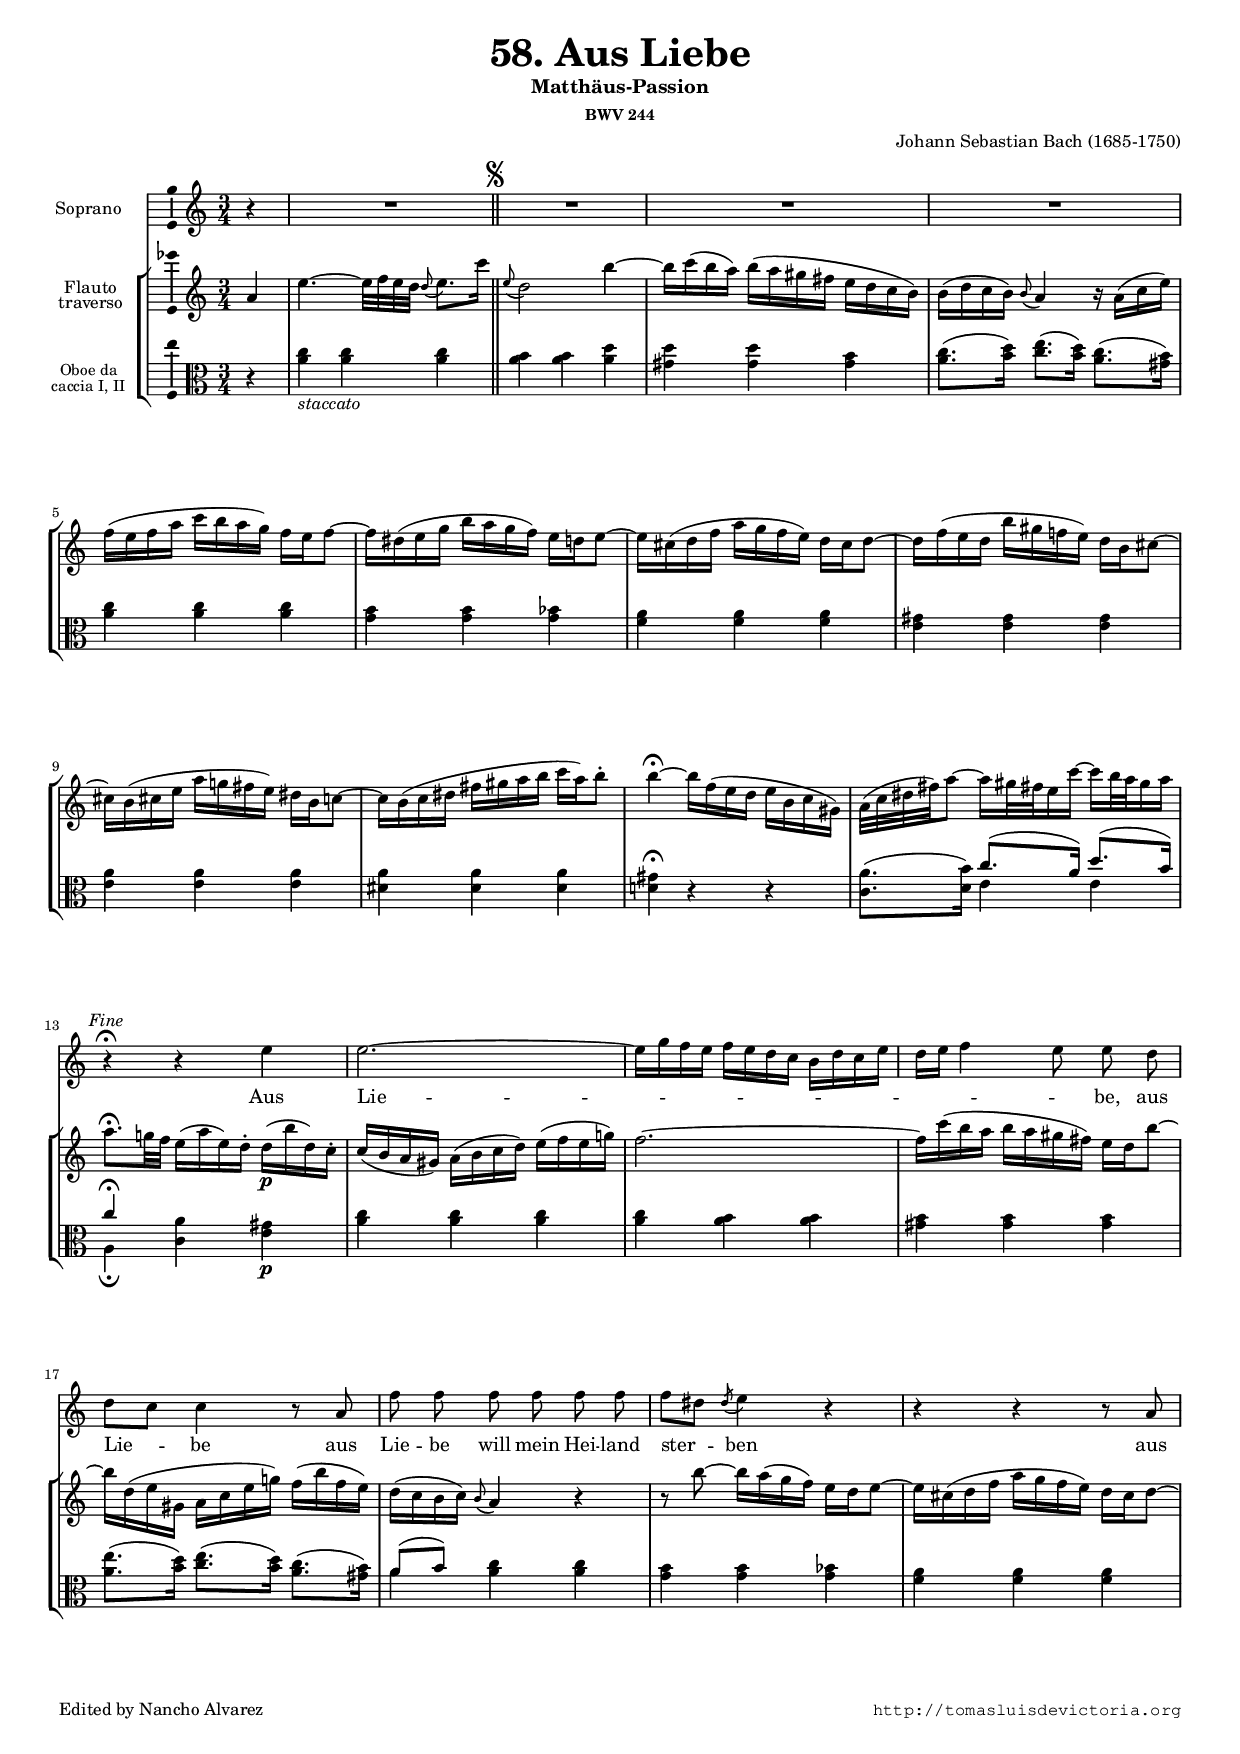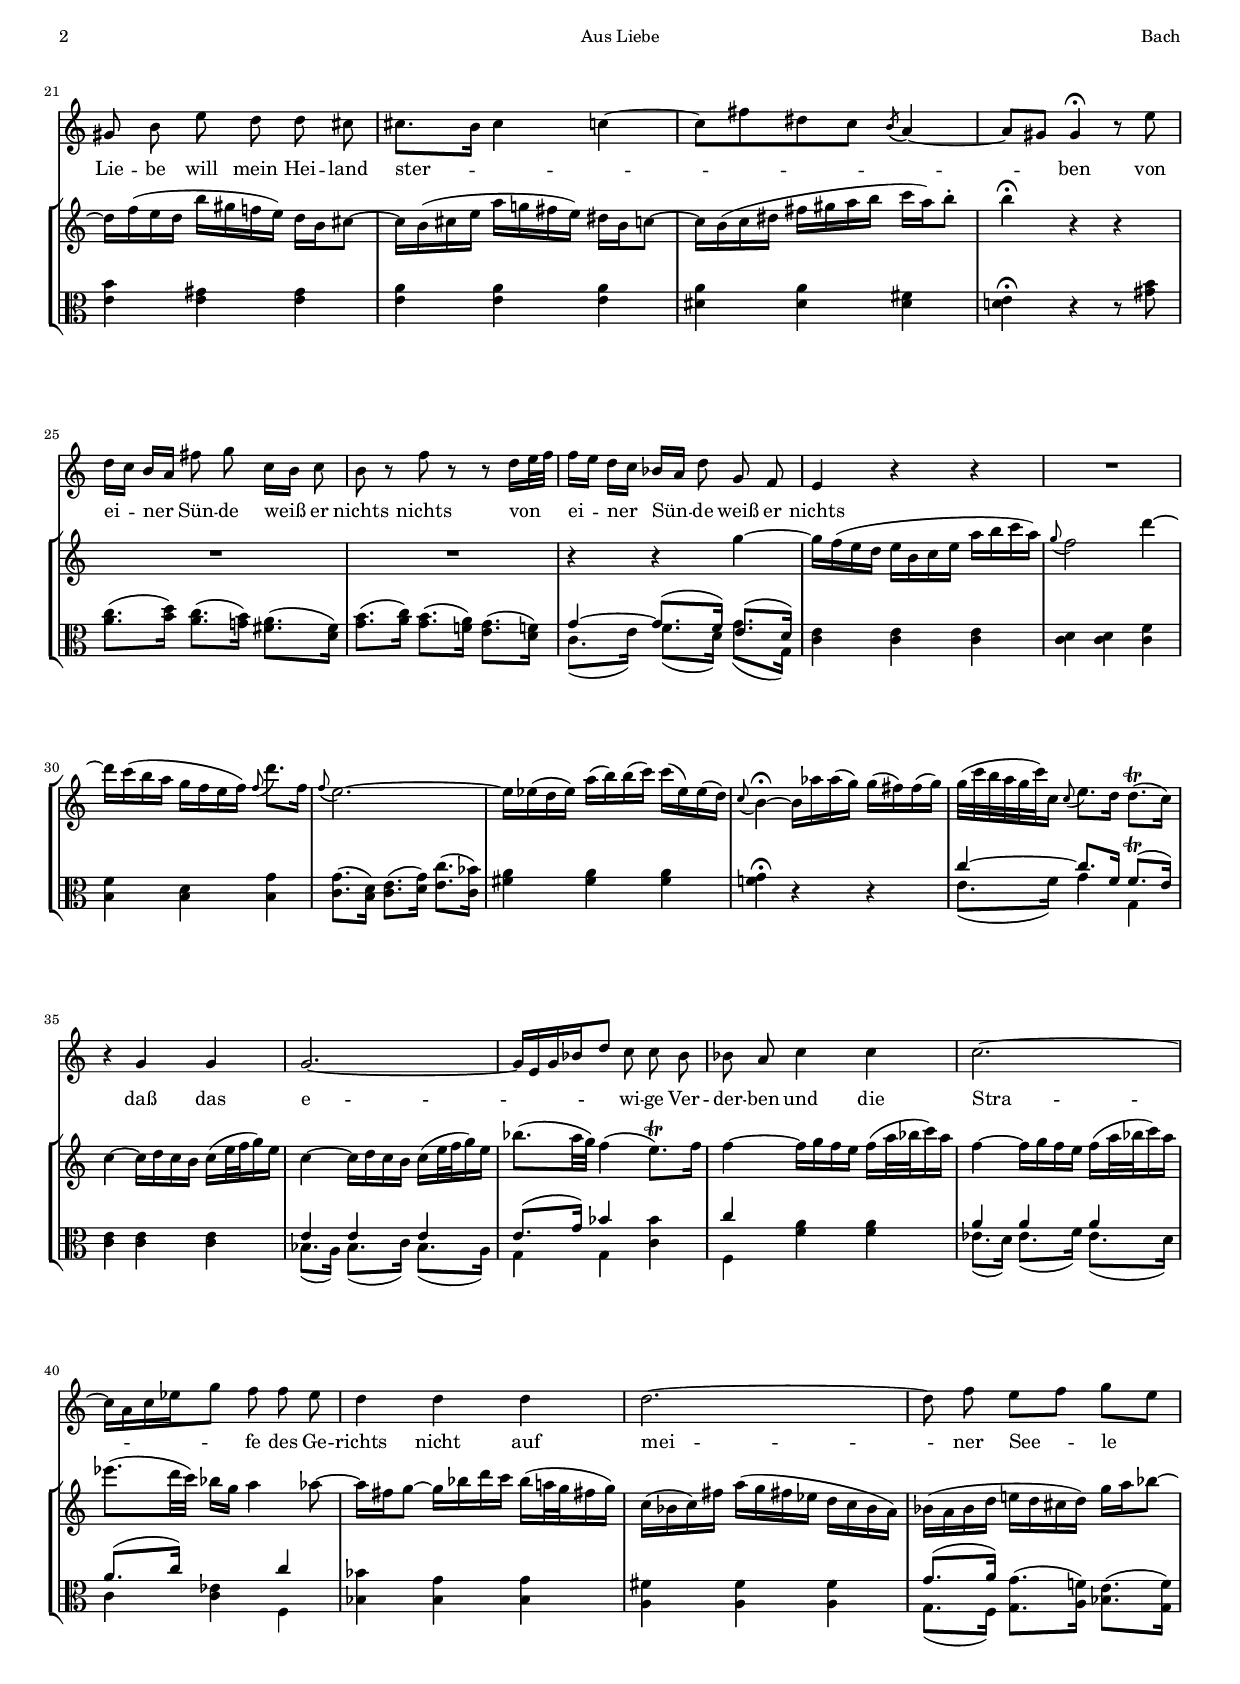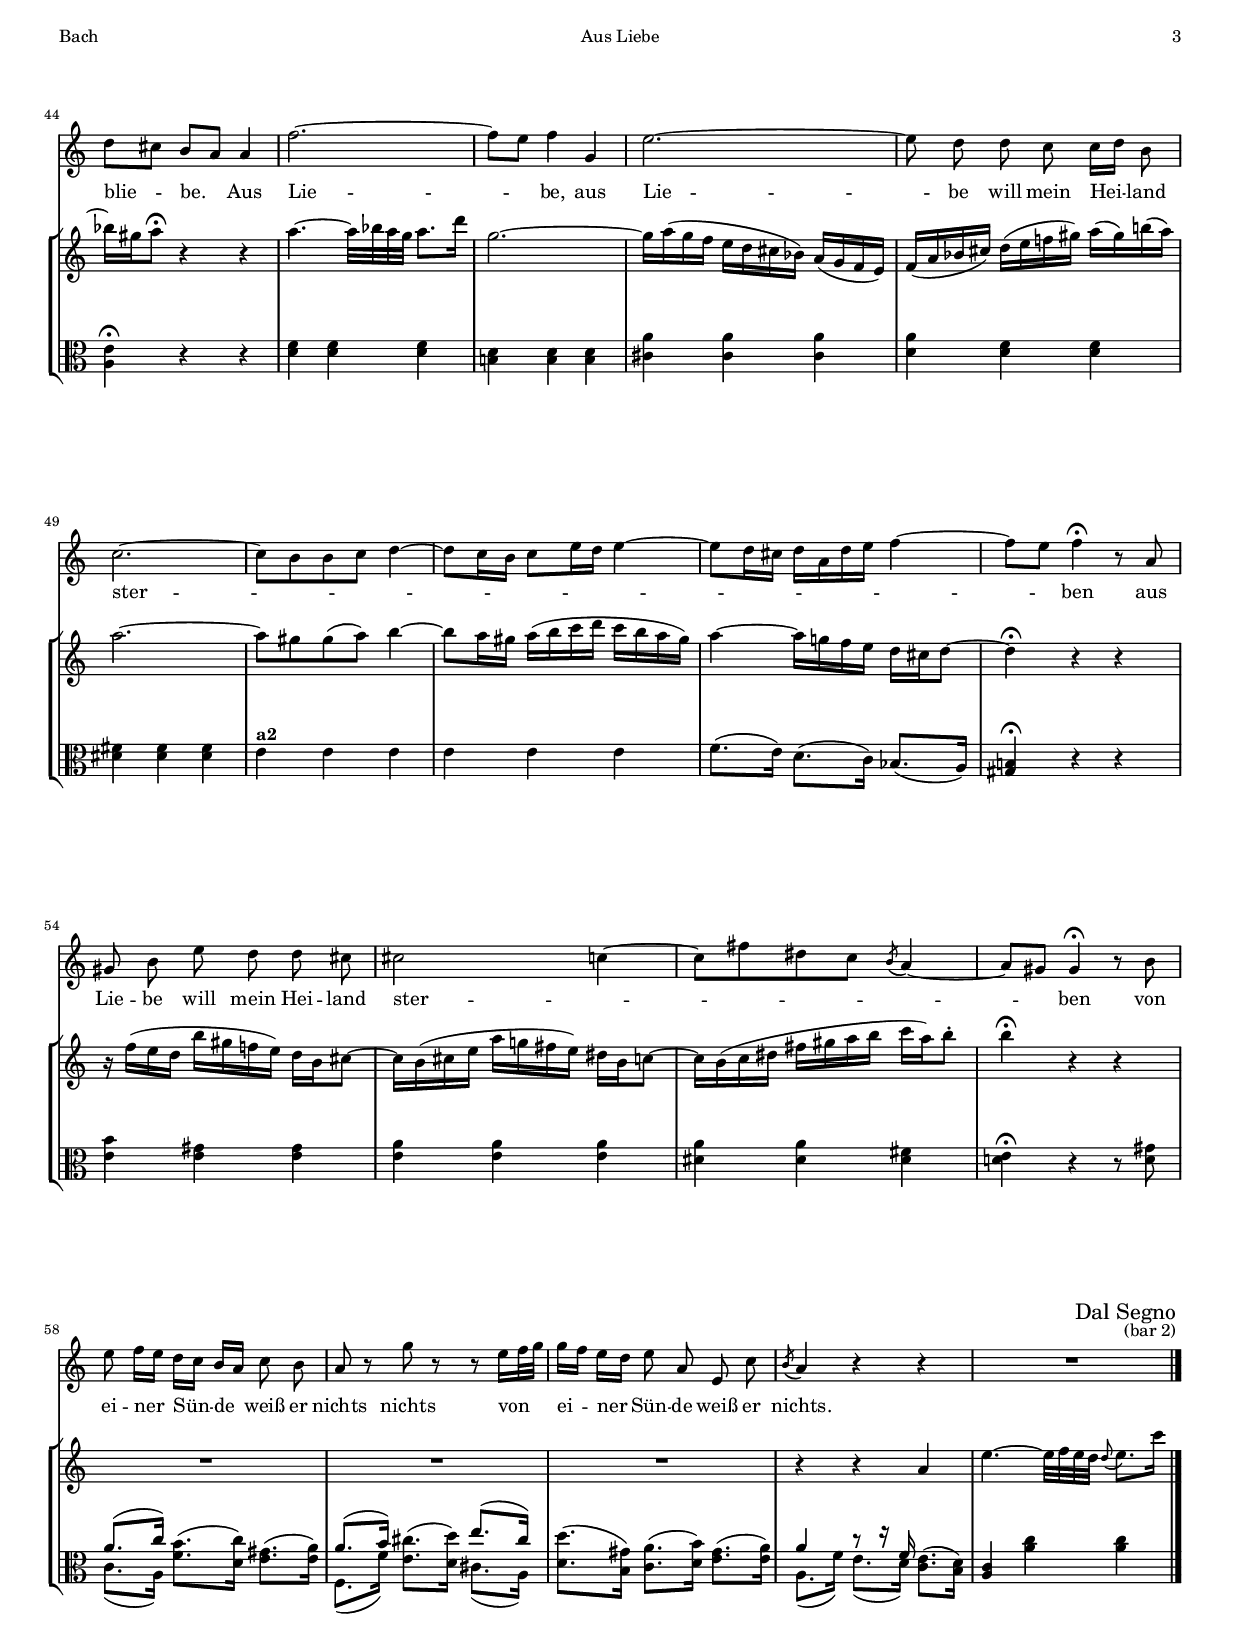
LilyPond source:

\version "2.18.0"

#(set-default-paper-size "a4")
#(set-global-staff-size 15.0)
#(ly:set-option 'point-and-click #f)

italicas=\override LyricText.font-shape = #'italic
rectas=\override LyricText.font-shape = #'upright
ss=\once \set suggestAccidentals = ##t
mtempo={\tempo 4 = 52}
pfermata=\markup{"(" \musicglyph #"scripts.ufermata" ")"}

htitle="Aus Liebe"
hcomposer="Bach"

\header {
	title=\markup{\fontsize #3 "58. Aus Liebe"}
	subtitle="Matthäus-Passion"
        subsubtitle=\markup{"BWV 244" \vspace #0 }
        composer="Johann Sebastian Bach (1685-1750)"
       %opus="(-)"
	%poet=\markup{}
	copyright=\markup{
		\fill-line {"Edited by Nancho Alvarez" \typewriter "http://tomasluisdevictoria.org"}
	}
%	tagline=""
}

global={
  \compressFullBarRests
  \key c \major \time 3/4 \partial 4 \skip 4
  \skip 1*3/4 \bar "||"
  \mark \markup{\smaller \musicglyph #"scripts.segno"}
  \grace s8
  \skip 1*3/4*61 \bar "|."
  \override Score.RehearsalMark.self-alignment-X=#right
  \override Score.RehearsalMark.padding = #1.5
  \mark \markup{\right-column{"Dal Segno" \fontsize #-2 "(bar 2)"}}

}


soprano=\relative c''{
        \set autoBeaming=##f
        r4
        R1*3/4
        R1*3/4*11
        \once \override TextScript.X-offset = #-2
        s4*0^\markup{\center-column{\raise #-1 \italic "Fine" \fermata }}
        r4 r e
        e2. ~
        e16[ g f e] f[ e d c] b[ d c e]
        d[ e] f4 e8 e8 d
        d8[ c] c4 r8 a
        f' f f f f f
        f[ dis] \acciaccatura{dis8} e4 r
        r4 r r8 a,
        gis b e d d cis
        cis8.[ b16] cis4 c ~
        c8[ fis dis c] \acciaccatura{b8} a4 ~
        a8[ gis] gis4^\fermata r8 e'
        d16[ c] b[ a] fis'8 g c,16[ b] c8
        b r f' r r d16[ e32 f]
        f16[ e] d[ c] bes[ a] d8 g, f
        e4 r r
        R1*3/4*6
        r4 g g
        g2. ~
        g16[ e g bes d8] c8 c bes
        bes a c4 c
        c2. ~
        c16[ a c ees g8] f f ees
        d4 d d
        d2. ~
        d8 f e[ f] g[ e]
        d[ cis] b[ a] a4
        f'2. ~
        f8[ e] f4 g,
        e'2. ~
        e8 d d c c16[ d] b8
        c2. ~
        c8[ b b c] d4 ~
        d8[ c16 b] c8[ e16 d] e4 ~
        e8[ d16 cis] d[ a d e] f4 ~
        f8[ e] f4^\fermata r8 a,
        gis8 b e d d cis
        cis2 c4 ~
        c8[ fis dis c] \acciaccatura{b8} a4 ~
        a8[ gis] gis4^\fermata r8 b
        e f16[ e] d[ c] b[ a] c8 b
        a8 r8 g' r r e16[ f32 g]
        g16[ f] e16[ d] e8 a, e c'
        \acciaccatura{b8} a4 r4 r4
        R1*3/4
	}

flauta = \relative c'' {
  \set autoBeaming=##t
  a4 e'4. ~ e32 f e d \appoggiatura{d8} e8. c'16
  \appoggiatura{e,8}
  d2 b'4 ~
  b16 c( b a) b( a gis fis e d c b)
  b16( d c b) \appoggiatura{b8} a4 r16 a( c e)
  f( e f a c b a g) f e f8 ~
  f16 dis( e g b a g f) e d e8 ~
  e16 cis( d f a g f e) d16 cis d8 ~
  d16 f( e d b' gis f! e) d b cis8 ~
  cis16 b( cis e a g! fis e) dis b c8 ~
  c16 b( c dis fis gis a b c a) b8-.
  b4^\fermata ~ b16 f( e d e b c gis)
  a32( c dis fis) a8 ~ a16 gis32 fis! e16 c' ~ c b32 a gis16 a
  \once \override TextScript.X-offset = #-2
  a8.^\fermata g!32 f e16( a e) d-. d(-\p b' d,) c-.
  c16( b a gis) a( b c d) e( f e g!)
  f2. ~
  f16 c'( b a b a gis fis) e d b'8 ~
  b16 d,( e gis, a c e g!) f( b f e)
  d( c b c) \appoggiatura b8 a4 r4
  r8 b' ~ b16 a( g f) e d e8 ~
  e16 cis( d f a g f e) d cis d8 ~
  d16 f( e d b' gis f! e) d b cis8 ~
  cis16 b( cis e a g! fis e) dis b c8 ~
  c16 b( c dis fis gis a b c a) b8-.
  b4^\fermata r4 r
  R1*3/4*2
  r4 r g ~
  g16 f( e d e b c e a b c a)
  % g16 f( e d e c e g a b c a) en BWV
  \appoggiatura g8 f2 d'4 ~
  d16 c( b a g f e f) \appoggiatura f8 d'8. f,16
  \appoggiatura f8 e2. ~
  e16 ees( d ees) a( b) b( c) c( ees,) ees( d)
  \appoggiatura c8 b4^\fermata ~ b16 aes' aes( g) g( fis) fis( g)
  g32( c b a g c) c,16 \appoggiatura c8 e8. d16 d8.^\trill( c16)
  c4 ~ c16 d c b c( e32 f g16) e
  c4 ~ c16 d c b c( e32 f g16) e
  bes'8.( a32 g) f4( e8.)^\trill f16
  f4 ~ f16 g f e f( a32 bes c16) a
  f4 ~ f16 g f e f( a32 bes c16) a
  ees'8.( d32 c) bes16 g a4 aes8 ~
  aes16 fis g8 ~ g16 bes d c bes( a32 g fis!16 g)
  c,( bes c) fis a( g fis! ees d c bes a)
  bes( a bes d e! d cis d) g a bes8 ~
  bes16 gis a8^\fermata r4 r
  a4. ~ a32 bes a g a8. d16
  g,2. ~
  g16 a( g f e d cis bes) a( g f e)
  f16( a bes cis) d( e f! gis) a( gis) b!( a)
  a2. ~
  a8 gis gis( a) b4 ~
  b8 a16 gis a( b c d c b a gis)
  a4 ~ a16 g! f e d cis d8 ~
  d4^\fermata r r
  r16 f( e d b' gis f! e) d b cis8 ~
  cis16 b( cis e a g! fis e) dis b c8 ~
  c16 b( c dis fis gis a b c a) b8-.
  b4^\fermata r r
  R1*3/4*3
  r4 r a,
  e'4. ~ e32 f e d \appoggiatura d8 e8. c'16
}

oboeuno=\relative c''{
  \set autoBeaming=##t
  r4
  c4_\markup{\italic "staccato"} c c
  b4 b d
  d d b
  c8.( d16) e8.( d16) c8.( b16)
  c4 c c
  b b bes
  a a a
  gis gis gis
  a a a
  a a a
  gis^\fermata r r
  a8.( b16) c8.( a16) d8.( b16)
  c4^\fermata a gis-\p
  c c c
  c b b
  b b b
  e8.( d16) e8.( d16) c8.( b16)
  a8( b) c4 c
  b b bes
  a a a
  b gis gis
  a a a
  a a fis
  e4^\fermata r4 r8 b'
  c8.( d16) c8.( b16) a8.( fis16)
  b8.( c16) b8.( a16) g8.( f!16)
  g4 ~ g8.( f16) e8.( d16)
  e4 e e
  d d f
  f d g
  g8.( d16) e8.( g16) c8.( bes16)
  a4 a a
  g^\fermata r r
  c4 ~ c8. f,16 f8.^\trill( e16)
  e4 e e
  e e e
  e8.( g16) bes4 bes
  c a a
  a a a
  a8.( c16) ees,4 c'
  bes4 g g 
  fis fis fis
  g8.( a16) g8.( f!16) e8.( f16)
  e4^\fermata r r
  f f f
  d d d
  a' a a
  a f f
  fis fis fis
  e e e 
  e e e
  f8.( e16) d8.( c16) bes8.( a16)
  b!4^\fermata r4 r
  b'4 gis gis
  a a a
  a a fis
  e4^\fermata r4 r8 gis
  a8.( c16) b8.( c16) gis8.( a16)
  a8.( b16) cis8.( d16) e8.( cis16)
  d8.( gis,16) a8.( b16) gis8.( a16)
  a4 r8 r16 f16 e8.( d16)
  c4 c' c
}

oboedos=\relative c''{
  \set autoBeaming = ##t
  r4
  a a a %a4-\markup{\italic "staccato"} a a
  a a a
  gis gis gis
  a8.( b16) c8.( b16) a8.( gis16)
  a4 a a
  g g g
  f f f
  e e e
  e e e
  dis dis dis
  d!-\fermata r r
  c8.( d16) e4 e
  a,-\fermata c e-\p
  a a a
  a a a
  gis gis gis
  a8.( b16) c8.( b16) a8.( gis16)
  a4 a a
  g g g
  f f f
  e e e
  e e e
  dis dis dis
  d!-\fermata r4 r8 gis
  a8.( b16) a8.( g!16) fis8.( d16)
  g8.( a16) g8.( f!16) e8.( d16)
  c8.( e16) f8.( d16) g8.( g,16)
  c4 c c
  c c c
  b b b
  c8.( b16) c8.( d16) e8.( c16)
  fis4 fis fis
  f!-\fermata r r 
  e8.( f16) g4 g,
  c c c
  bes8.( a16) bes8.( c16) bes8.( a16)
  g4 g c
  f,4 f' f
  ees8.( d16) ees8.( f16) ees8.( d16)
  c4 c f,
  bes4 bes bes
  a a a
  g8.( f16) g8.( a16) bes8.( g16)
  a4-\fermata r r
  d d d 
  b! b b 
  cis cis cis
  d d d 
  dis dis dis
  e e e 
  e e e
  f8.( e16) d8.( c16) bes8.( a16)
  gis4-\fermata r4 r
  e'4 e e
  e e e
  dis dis dis
  d!-\fermata r4 r8 d
  c8.( a16) f'8.( d16) e8.( e16)
  f,8.( f'16) e8.( d16) cis8.( a16)
  d8.( b16) c8.( d16) e8.( e16)
  a,8.( f'16) e8.( d16) c8.( b16)
  a4 a' a
}


guia=\relative c'{

}


textosoprano=\lyricmode{
Aus Lie -- _ _ _ _ _ be,
aus Lie -- be
aus Lie -- be will mein Hei -- land ster -- ben
aus Lie -- be will mein Hei -- land ster -- _ _ _ ben
von ei -- ner Sün -- de weiß er nichts nichts
von ei -- ner Sün -- de weiß er nichts
daß das e -- wi -- ge Ver -- der -- ben
und die  Stra -- fe des Ge -- richts nicht
auf mei -- ner See -- le blie -- be.
Aus Lie -- be,
aus Lie -- be will mein Hei -- land ster -- _ _ _ _ _ ben
aus Lie -- be will mein Hei -- land ster -- _ _ ben
von ei -- ner Sün -- de weiß er nichts nichts
von ei -- ner Sün -- de weiß er nichts.
}



\score {\transpose c' c'{
<<
        \new Staff <<\global
	\new Voice="v5" {
		\set Staff.instrumentName="Soprano "
		\clef "treble"
		\soprano }
	\new Lyrics \lyricsto "v5" {\textosoprano }
	>>

\new StaffGroup << 
       \new Staff <<\global
	\new Voice="v1" {
		\set Staff.instrumentName=\markup{\center-column{"Flauto" \raise #1 "traverso"}}
		\clef "treble"
		\flauta }
	>> 
	\new Staff <<\global
	\new Voice="v2" {
		\set Staff.instrumentName=\markup{\smaller \center-column{"Oboe da " \raise #.6 "caccia I, II "}}
		\clef "alto"
		\partcombine \oboeuno \oboedos } 
	>>  

>> % StaffGroup

%{
	\new Staff \with{ 
      \remove Ambitus_engraver
      fontSize = #-3
      \override StaffSymbol #'staff-space = #(magstep -4)
      }<<\global
	\new Voice="v6" {
		\clef "treble"
		\guia }
	>>
%}

>>

	} % transpose

\layout{ 
	\context {\Lyrics 
		\override VerticalAxisGroup.staff-affinity = #UP
		\override VerticalAxisGroup.nonstaff-relatedstaff-spacing =
			#'((basic-distance . 0) (minimum-distance . 0) (padding . 1))
		\override LyricText.font-size = #1.2
		\override LyricHyphen.minimum-distance = #0.5
	}
	\context {\Score 
		tempoHideNote = ##t
		\override BarNumber.padding = #2 
	}
	\context {\Voice 
		%melismaBusyProperties = #'()
		%autoBeaming = ##f
	}
	\context {\Staff 
                \RemoveEmptyStaves %notablet
                %\override VerticalAxisGroup.remove-first = ##t
		\override VerticalAxisGroup.staff-staff-spacing =
			#'((basic-distance . 10) (minimum-distance . 0) (padding . 1))
		\consists Ambitus_engraver 
		\override LigatureBracket.padding = #1
	}
}

%\midi { \mtempo }

}


\paper{
	evenHeaderMarkup=\markup  \fill-line { \fromproperty #'page:page-number-string \htitle \hcomposer }
	oddHeaderMarkup= \markup  \fill-line { \on-the-fly #not-first-page \hcomposer \on-the-fly #not-first-page \htitle \on-the-fly #not-first-page \fromproperty #'page:page-number-string }
	%system-count=20
	%page-count = 2
	ragged-last-bottom = ##f
	indent=1.5\cm
	system-system-spacing =
	#'((basic-distance . 20) (minimum-distance . 0) (padding . 5))
	top-system-spacing = % header
	#'((basic-distance . 12) (minimum-distance . 0) (padding . 0))
	last-bottom-spacing = % footer
	#'((basic-distance . 15) (minimum-distance . 0) (padding . 0))
	markup-system-spacing.padding = #1.5
}
